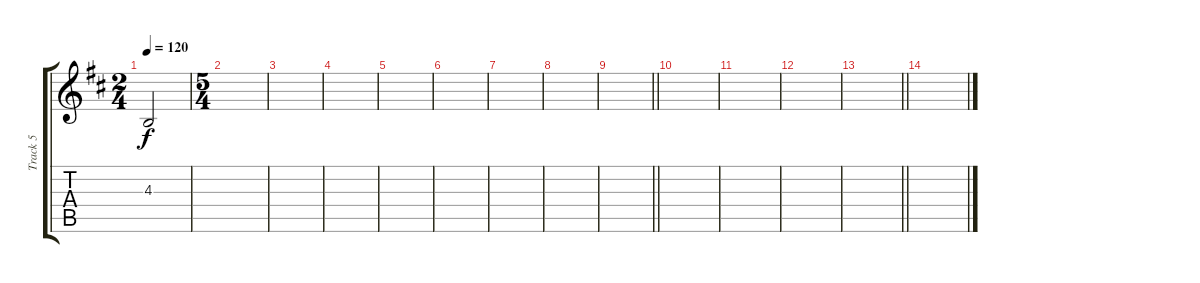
\track ("Track 5" "Track 5") {instrument reversecymbal}
\staff {score tabs}
\tuning (E4 B3 G3 D3 A2 E2) {hide}
\ts (2 4)
\tempo 120
\clef g2
\ks bminor
4.3.2{dy f instrument reversecymbal} |
\ts (5 4)
|
|
|
|
|
|
|
\barLineRight lightlight
|
\section ("" "")
|
|
|
\barLineRight lightlight
|
\section ("" "")
